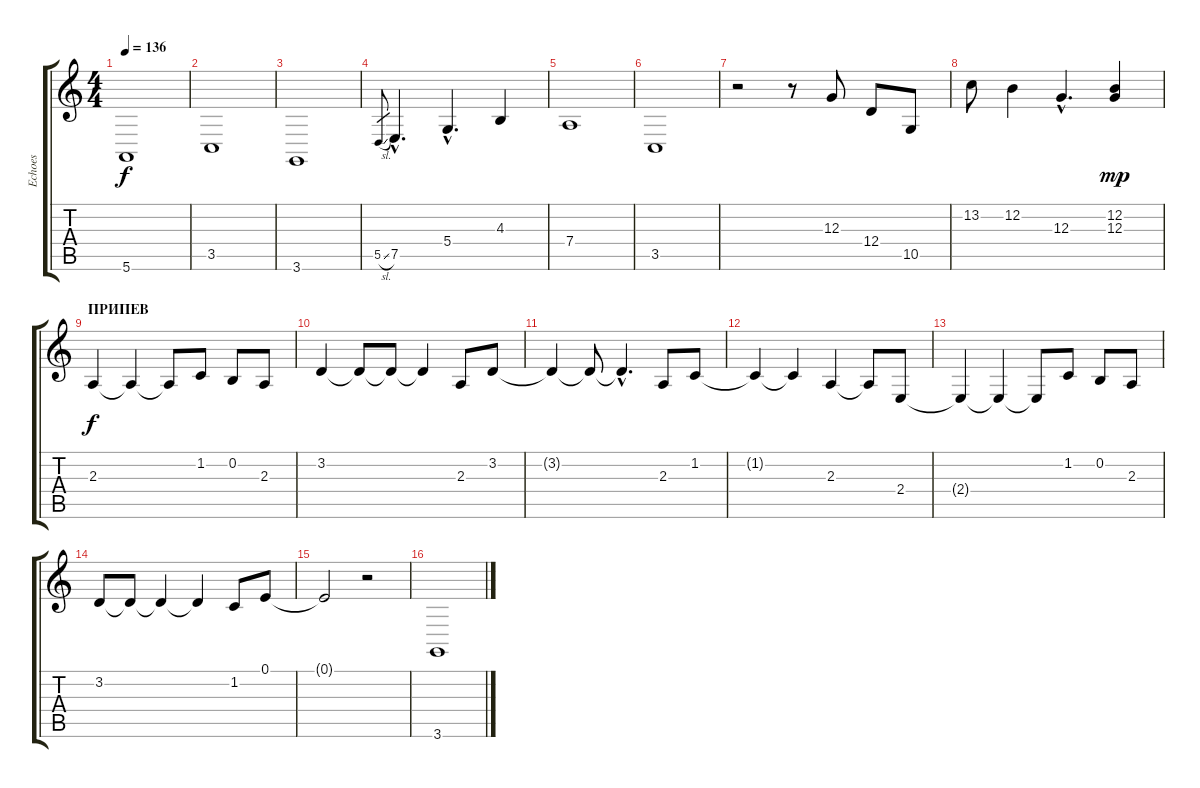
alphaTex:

\track ("Echoes" "Echoes") {instrument fx7echoes}
\staff {score tabs}
\tuning (E4 B3 G3 D3 A2 E2) {hide}
\ts (4 4)
\tempo 136
\clef g2
\ks c
5.6.1{dy f} |
3.5.1 |
3.6.1 |
5.5{sl}.8{gr} 7.5{hac}.4{d} 5.4{hac}.4{d} 4.3.4 |
7.4.1 |
3.5.1 |
r.2 r.8 12.3.8 12.4.8 10.5.8 |
13.2.8 12.2.4 12.3{hac}.4{d} (12.2 12.3).4{dy mp} |
\section ("" "ПРИПЕВ")
2.3.4{dy f} 2.3{t}.4 2.3{t}.8 1.2.8 0.2.8 2.3.8 |
3.2.4 3.2{t}.8 3.2{t}.8 3.2{t}.4 2.3.8 3.2.8 |
3.2{t}.4 3.2{t}.8 3.2{hac t}.4{d} 2.3.8 1.2.8 |
1.2{t}.4 1.2{t}.4 2.3.4 2.3{t}.8 2.4.8 |
2.4{t}.4 2.4{t}.4 2.4{t}.8 1.2.8 0.2.8 2.3.8 |
3.2.8 3.2{t}.8 3.2{t}.4 3.2{t}.4 1.2.8 0.1.8 |
0.1{t}.2 r.2 |
3.6.1
